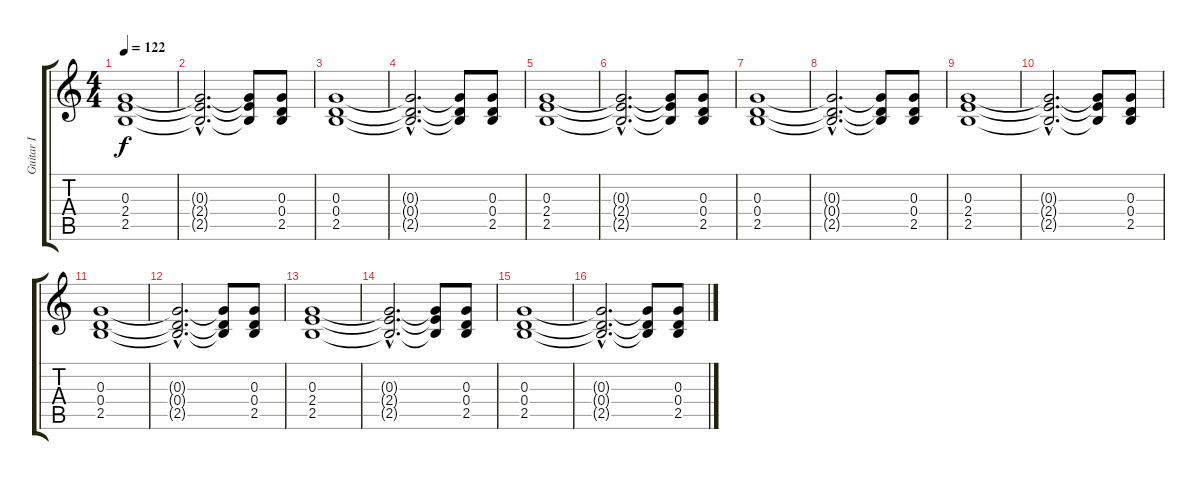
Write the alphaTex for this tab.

\track ("Guitar I" "Guitar I") {instrument overdrivenguitar}
\staff {score tabs}
\tuning (E4 B3 G3 D3 A2 E2) {hide}
\ts (4 4)
\tempo 122
\clef g2
\ks c
(0.3 2.4 2.5).1{dy f volume 12} |
(0.3{hac t} 2.4{hac t} 2.5{hac t}).2{d} (0.3{t} 2.4{t} 2.5{t}).8 (0.3 0.4 2.5).8 |
(0.3 0.4 2.5).1 |
(0.3{hac t} 0.4{hac t} 2.5{hac t}).2{d} (0.3{t} 0.4{t} 2.5{t}).8 (0.3 0.4 2.5).8 |
(0.3 2.4 2.5).1 |
(0.3{hac t} 2.4{hac t} 2.5{hac t}).2{d} (0.3{t} 2.4{t} 2.5{t}).8 (0.3 0.4 2.5).8 |
(0.3 0.4 2.5).1 |
(0.3{hac t} 0.4{hac t} 2.5{hac t}).2{d} (0.3{t} 0.4{t} 2.5{t}).8 (0.3 0.4 2.5).8 |
(0.3 2.4 2.5).1 |
(0.3{hac t} 2.4{hac t} 2.5{hac t}).2{d} (0.3{t} 2.4{t} 2.5{t}).8 (0.3 0.4 2.5).8 |
(0.3 0.4 2.5).1 |
(0.3{hac t} 0.4{hac t} 2.5{hac t}).2{d} (0.3{t} 0.4{t} 2.5{t}).8 (0.3 0.4 2.5).8 |
(0.3 2.4 2.5).1 |
(0.3{hac t} 2.4{hac t} 2.5{hac t}).2{d} (0.3{t} 2.4{t} 2.5{t}).8 (0.3 0.4 2.5).8 |
(0.3 0.4 2.5).1 |
(0.3{hac t} 0.4{hac t} 2.5{hac t}).2{d} (0.3{t} 0.4{t} 2.5{t}).8 (0.3 0.4 2.5).8
